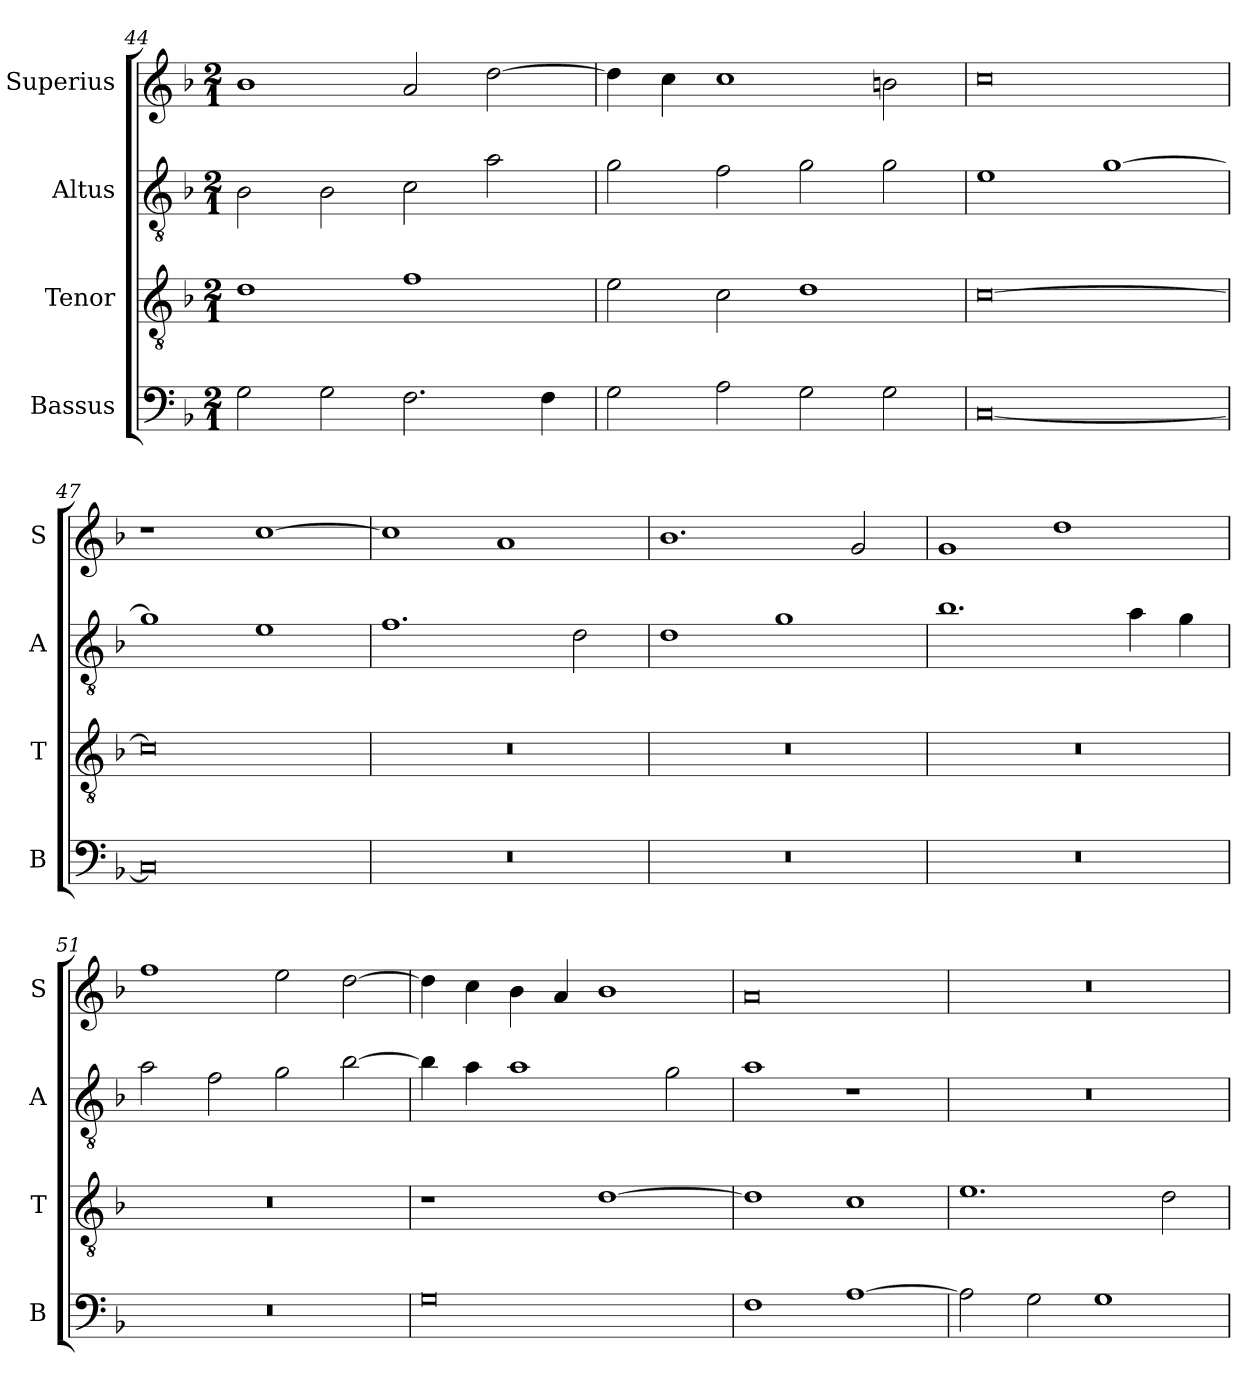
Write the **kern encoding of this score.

**kern	**kern	**kern	**kern
*part4	*part3	*part2	*part1
*staff4	*staff3	*staff2	*staff1
*I"Bassus	*I"Tenor	*I"Altus	*I"Superius
*I'B	*I'T	*I'A	*I'S
*clefF4	*clefGv2	*clefGv2	*clefG2
*k[b-]	*k[b-]	*k[b-]	*k[b-]
*F:	*F:	*F:	*F:
*M2/1	*M2/1	*M2/1	*M2/1
=44	=44	=44	=44
2G	1d	2B-	1b-
2G	.	2B-	.
2.F	1f	2c	2a
.	.	2a	[2dd
4F	.	.	.
=45	=45	=45	=45
2G	2e	2g	4dd]
.	.	.	4cc
2A	2c	2f	1cc
2G	1d	2g	.
2G	.	2g	2bn
=46	=46	=46	=46
[0C	[0c	1e	0cc
.	.	[1g	.
=47	=47	=47	=47
0C]	0c]	1g]	1r
.	.	1e	[1cc
=48	=48	=48	=48
0r	0r	1.f	1cc]
.	.	.	1a
.	.	2d	.
=49	=49	=49	=49
0r	0r	1d	1.b-
.	.	1g	.
.	.	.	2g
=50	=50	=50	=50
0r	0r	1.b-	1g
.	.	.	1dd
.	.	4a	.
.	.	4g	.
=51	=51	=51	=51
0r	0r	2a	1ff
.	.	2f	.
.	.	2g	2ee
.	.	[2b-	[2dd
=52	=52	=52	=52
0G	1r	4b-]	4dd]
.	.	4a	4cc
.	.	1a	4b-
.	.	.	4a
.	[1d	.	1b-
.	.	2g	.
=53	=53	=53	=53
1F	1d]	1a	0a
[1A	1c	1r	.
=54	=54	=54	=54
2A]	1.e	0r	0r
2G	.	.	.
1G	.	.	.
.	2d	.	.
=	=	=	=
*-	*-	*-	*-
